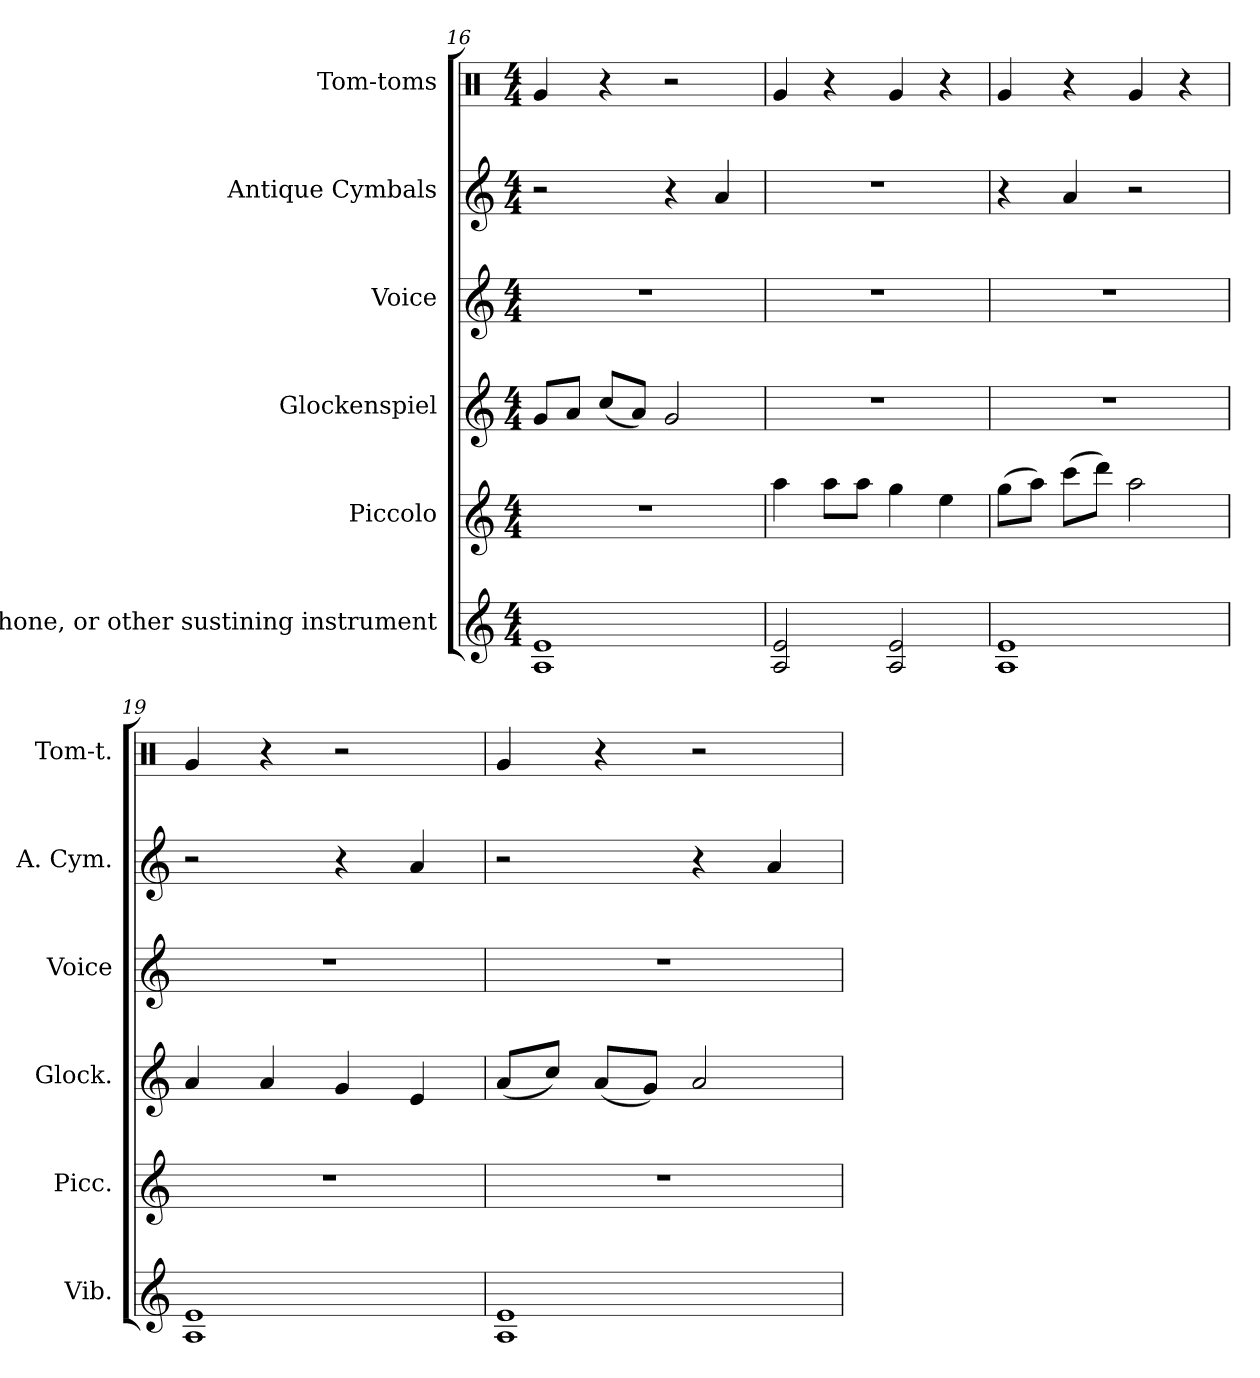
**kern	**kern	**kern	**kern	**kern	**kern
*part6	*part5	*part4	*part3	*part2	*part1
*staff6	*staff5	*staff4	*staff3	*staff2	*staff1
*I"Vibraphone, or other sustining instrument	*I"Piccolo	*I"Glockenspiel	*I"Voice	*I"Antique Cymbals	*I"Tom-toms
*I'Vib.	*I'Picc.	*I'Glock.	*I'Voice	*I'A. Cym.	*I'Tom-t.
*clefG2	*clefG2	*clefG2	*clefG2	*clefG2	*clefX
*	*ITrd-7c-12	*ITrd-14c-24	*	*ITrd-14c-24	*
*k[]	*k[]	*k[]	*k[]	*k[]	*k[]
*C:	*C:	*C:	*C:	*C:	*C:
*M4/4	*M4/4	*M4/4	*M4/4	*M4/4	*M4/4
=16	=16	=16	=16	=16	=16
1Ai 1ei	1r	8gggi/L	1r	2r	4Rgi/
.	.	8aaai/J	.	.	.
.	.	(8cccci/L	.	.	4r
.	.	8aaai/J)	.	.	.
.	.	2gggi/	.	4r	2r
.	.	.	.	4aaai/	.
=17	=17	=17	=17	=17	=17
2Ai/ 2ei	4aaai\	1r	1r	1r	4Rgi/
.	8aaai\L	.	.	.	4r
.	8aaai\J	.	.	.	.
2Ai/ 2ei	4gggi\	.	.	.	4Rgi/
.	4eeei\	.	.	.	4r
=18	=18	=18	=18	=18	=18
1Ai 1ei	(8gggi\L	1r	1r	4r	4Rgi/
.	8aaai\J)	.	.	.	.
.	(8cccci\L	.	.	4aaai/	4r
.	8ddddi\J)	.	.	.	.
.	2aaai\	.	.	2r	4Rgi/
.	.	.	.	.	4r
=19	=19	=19	=19	=19	=19
1Ai 1ei	1r	4aaai/	1r	2r	4Rgi/
.	.	4aaai/	.	.	4r
.	.	4gggi/	.	4r	2r
.	.	4eeei/	.	4aaai/	.
=20	=20	=20	=20	=20	=20
1Ai 1ei	1r	(8aaai/L	1r	2r	4Rgi/
.	.	8cccci/J)	.	.	.
.	.	(8aaai/L	.	.	4r
.	.	8gggi/J)	.	.	.
.	.	2aaai/	.	4r	2r
.	.	.	.	4aaai/	.
=	=	=	=	=	=
*-	*-	*-	*-	*-	*-
